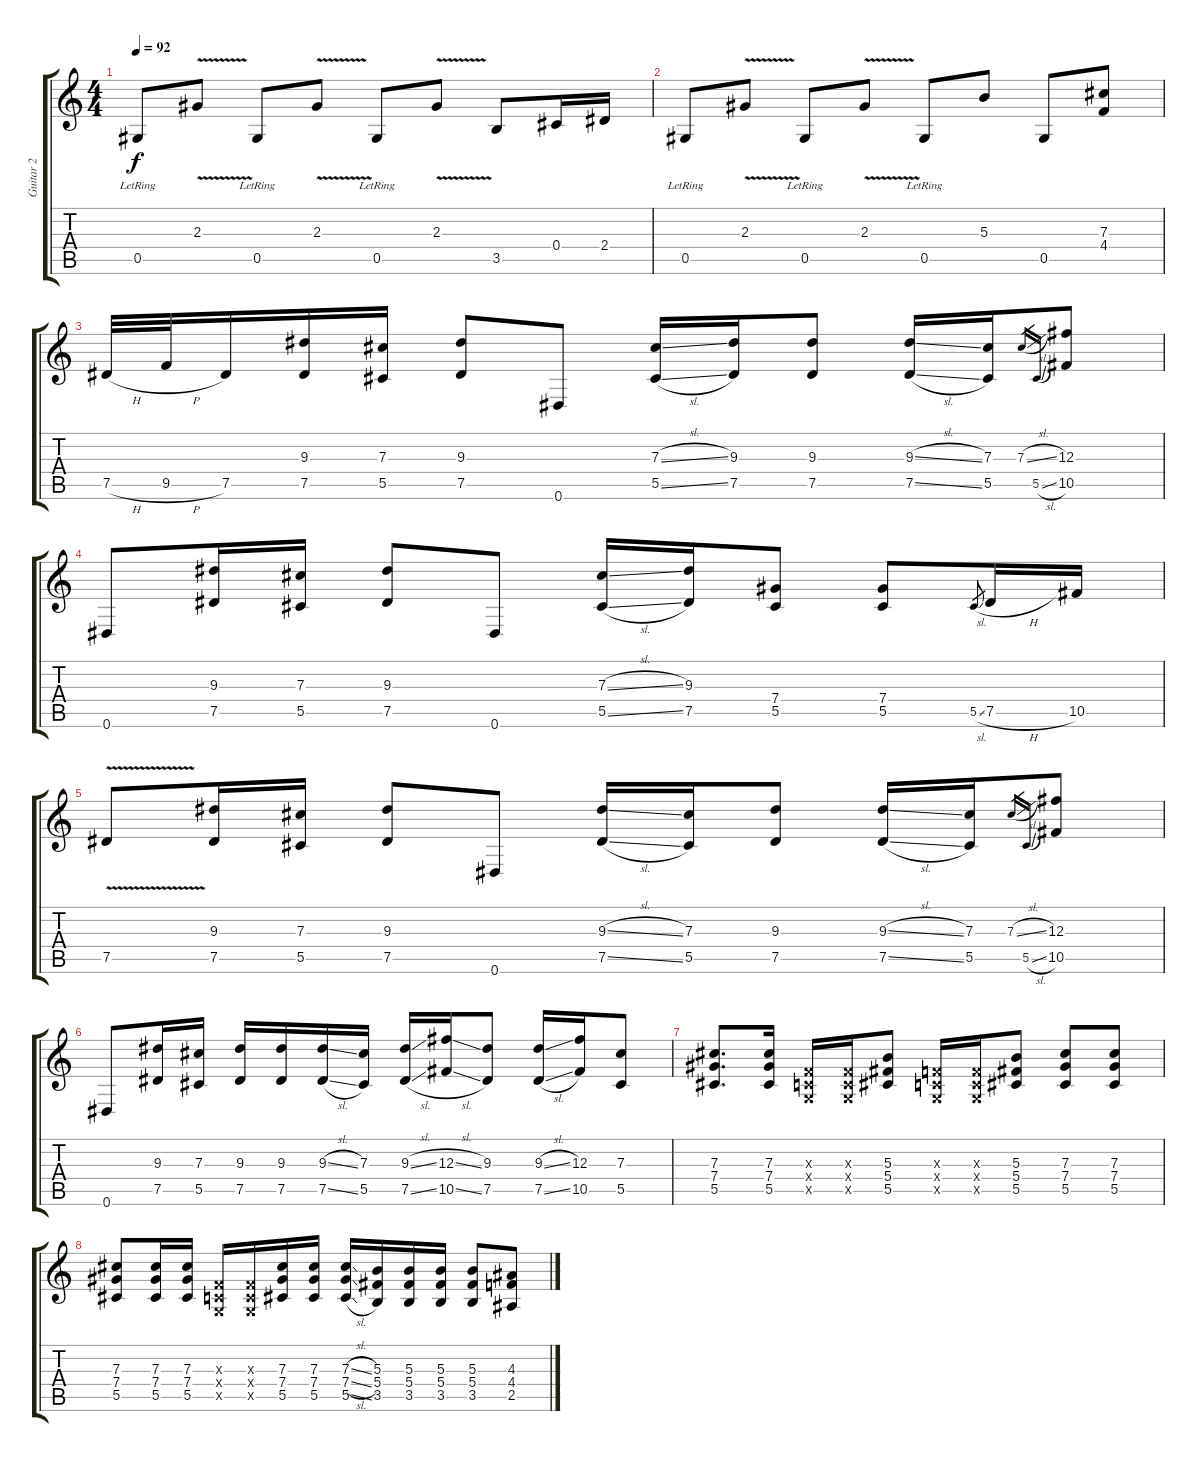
\track ("Guitar 2" "Guitar 2") {instrument distortionguitar}
\staff {score tabs}
\tuning (Eb4 Bb3 Gb3 Db3 Ab2 Eb2) {hide}
\ts (4 4)
\tempo 92
\clef g2
\ks c
0.5{lr}.8{dy f} 2.3{v}.8 0.5{lr}.8 2.3{v}.8 0.5{lr}.8 2.3{v}.8 3.5.8 0.4.16 2.4.16 |
0.5{lr}.8 2.3{v}.8 0.5{lr}.8 2.3{v}.8 0.5{lr}.8 5.3.8 0.5.8 (7.3 4.4).8 |
7.5{h}.32 9.5{h}.32 7.5.16 (9.3 7.5).16 (7.3 5.5).16 (9.3 7.5).8 0.6.8 (7.3{sl} 5.5{sl}).16 (9.3 7.5).16 (9.3 7.5).8 (9.3{sl} 7.5{sl}).16 (7.3 5.5).16 7.3{sl}.16{gr} 5.5{sl}.16{gr} (12.3 10.5).8 |
0.6.8 (9.3 7.5).16 (7.3 5.5).16 (9.3 7.5).8 0.6.8 (7.3{sl} 5.5{sl}).16 (9.3 7.5).16 (7.4 5.5).8 (7.4 5.5).8 5.5{sl}.8{gr} 7.5{h}.16 10.5.16 |
7.5{v}.8 (9.3 7.5).16 (7.3 5.5).16 (9.3 7.5).8 0.6.8 (9.3{sl} 7.5{sl}).16 (7.3 5.5).16 (9.3 7.5).8 (9.3{sl} 7.5{sl}).16 (7.3 5.5).16 7.3{sl}.16{gr} 5.5{sl}.16{gr} (12.3 10.5).8 |
0.6.8 (9.3 7.5).16 (7.3 5.5).16 (9.3 7.5).16 (9.3 7.5).16 (9.3{sl} 7.5{sl}).16 (7.3 5.5).16 (9.3{sl} 7.5{sl}).16 (12.3{sl} 10.5{sl}).16 (9.3 7.5).8 (9.3{sl} 7.5{sl}).16 (12.3 10.5).16 (7.3 5.5).8 |
(7.3 7.4 5.5).8{d} (7.3 7.4 5.5).16 (-1.3{x} -1.4{x} -1.5{x}).16 (-1.3{x} -1.4{x} -1.5{x}).16 (5.3 5.4 5.5).8 (-1.3{x} -1.4{x} -1.5{x}).16 (-1.3{x} -1.4{x} -1.5{x}).16 (5.3 5.4 5.5).8 (7.3 7.4 5.5).8 (7.3 7.4 5.5).8 |
(7.3 7.4 5.5).8 (7.3 7.4 5.5).16 (7.3 7.4 5.5).16 (-1.3{x} -1.4{x} -1.5{x}).16 (-1.3{x} -1.4{x} -1.5{x}).16 (7.3 7.4 5.5).16 (7.3 7.4 5.5).16 (7.3{sl} 7.4{sl} 5.5{sl}).16 (5.3 5.4 3.5).16 (5.3 5.4 3.5).16 (5.3 5.4 3.5).16 (5.3 5.4 3.5).8 (4.3 4.4 2.5).8
